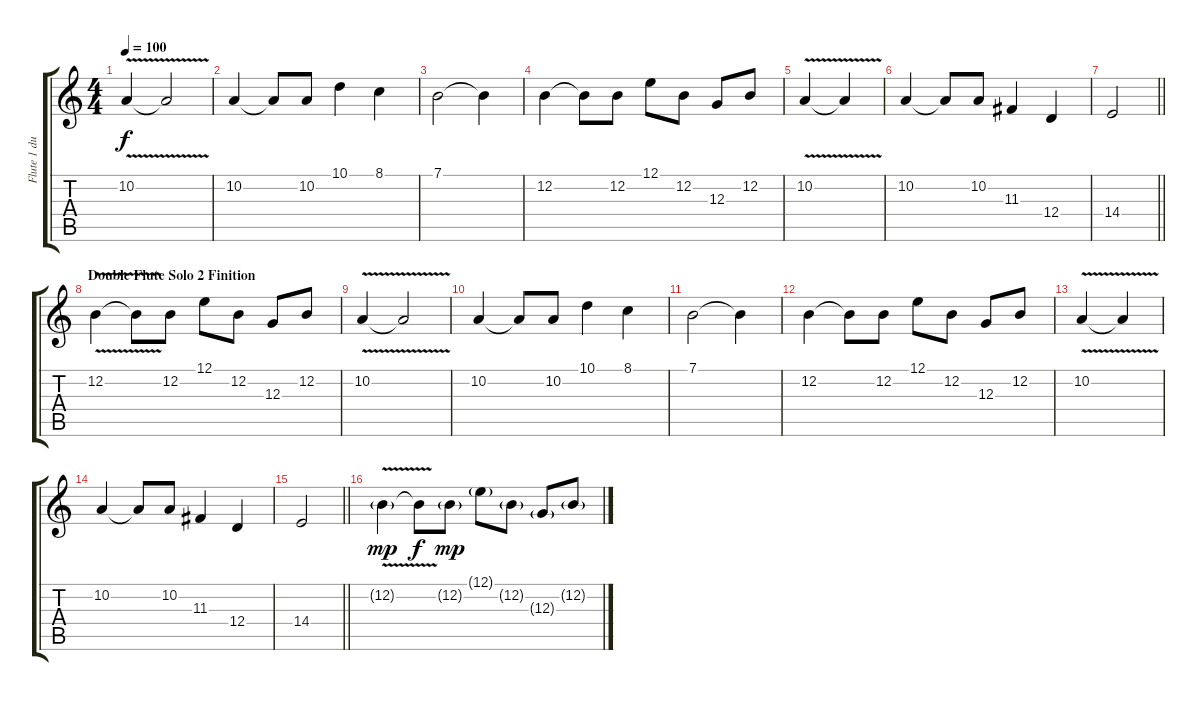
\track ("Flute 1 du berger kabyle" "Flute 1 du") {instrument flute}
\staff {score tabs}
\tuning (E4 B3 G3 D3 A2 E2) {hide}
\ts (4 4)
\tempo 100
\clef g2
\ks c
10.2{v}.4{dy f} 10.2{t}.2 |
10.2.4 10.2{t}.8 10.2.8 10.1.4 8.1.4 |
7.1.2 7.1{t}.4 |
12.2.4 12.2{t}.8 12.2.8 12.1.8 12.2.8 12.3.8 12.2.8 |
10.2{v}.4 10.2{t}.4 |
10.2.4 10.2{t}.8 10.2.8 11.3.4 12.4.4 |
\barLineRight lightlight
14.4.2 |
\section ("" "Double Flute Solo 2 Finition ")
12.2{v}.4 12.2{t}.8 12.2.8 12.1.8 12.2.8 12.3.8 12.2.8 |
10.2{v}.4 10.2{t}.2 |
10.2.4 10.2{t}.8 10.2.8 10.1.4 8.1.4 |
7.1.2 7.1{t}.4 |
12.2.4 12.2{t}.8 12.2.8 12.1.8 12.2.8 12.3.8 12.2.8 |
10.2{v}.4 10.2{t}.4 |
10.2.4 10.2{t}.8 10.2.8 11.3.4 12.4.4 |
\barLineRight lightlight
14.4.2 |
12.2{v g}.4{dy mp} 12.2{t}.8{dy f} 12.2{g}.8{dy mp} 12.1{g}.8 12.2{g}.8 12.3{g}.8 12.2{g}.8
